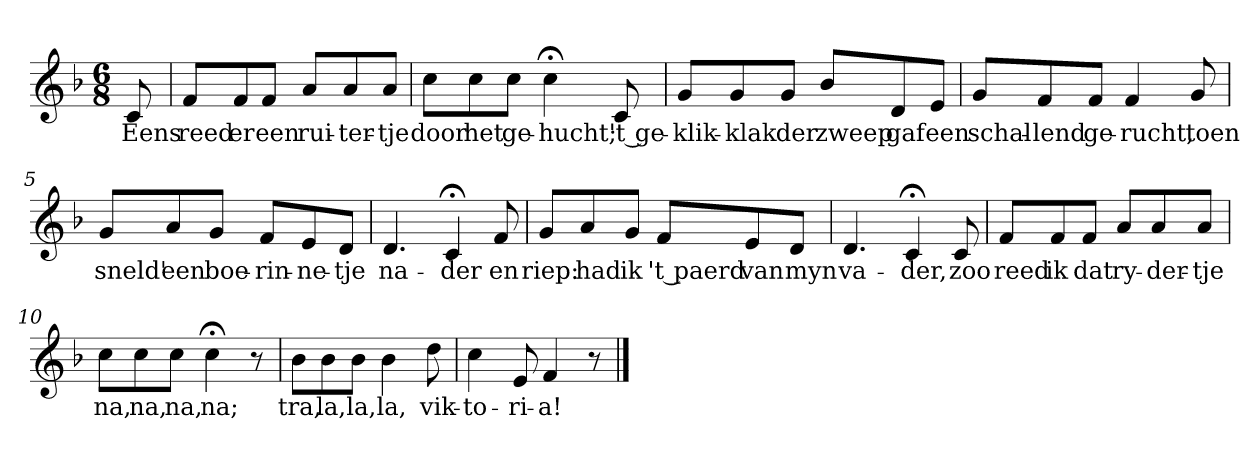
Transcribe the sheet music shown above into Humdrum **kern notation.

**kern	**text
*part1	*part1
*staff1	*staff1
*clefG2	*
*k[b-]	*
*F:	*
*M6/8	*
*MM120	*
=	=
8c	Eens
=1	=1
8f/L	reed
8f/	er
8f/J	een
8a/L	rui-
8a/	-ter-
8a/J	-tje
=2	=2
8cc\L	door
8cc\	het
8cc\J	ge-
4cc;<	-hucht;
8c	't ge-
=3	=3
8g/L	-klik-
8g/	-klak
8g/J	der
8b-/L	zweep
8d/	gaf
8e/J	een
=4	=4
8g/L	schal-
8f/	-lend
8f/J	ge-
4f	-rucht,
8g	toen
=5	=5
8g/L	sneld'
8a/	een
8g/J	boe-
8f/L	-rin-
8e/	-ne-
8d/J	-tje
=6	=6
4.d	na-
4c;<	-der
8f	en
=7	=7
8g/L	riep:
8a/	had
8g/J	ik
8f/L	't paerd
8e/	van
8d/J	myn
=8	=8
4.d	va-
4c;<	-der,
8c	zoo
=9	=9
8f/L	reed
8f/	ik
8f/J	dat
8a/L	ry-
8a/	-der-
8a/J	-tje
=10	=10
8cc\L	na,
8cc\	na,
8cc\J	na,
4cc;<	na;
8r	.
=11	=11
8b-\L	tra,
8b-\	la,
8b-\J	la,
4b-	la,
8dd	vik-
=12	=12
4cc	-to-
8e	-ri-
4f	-a!
8r	.
==	==
*-	*-
